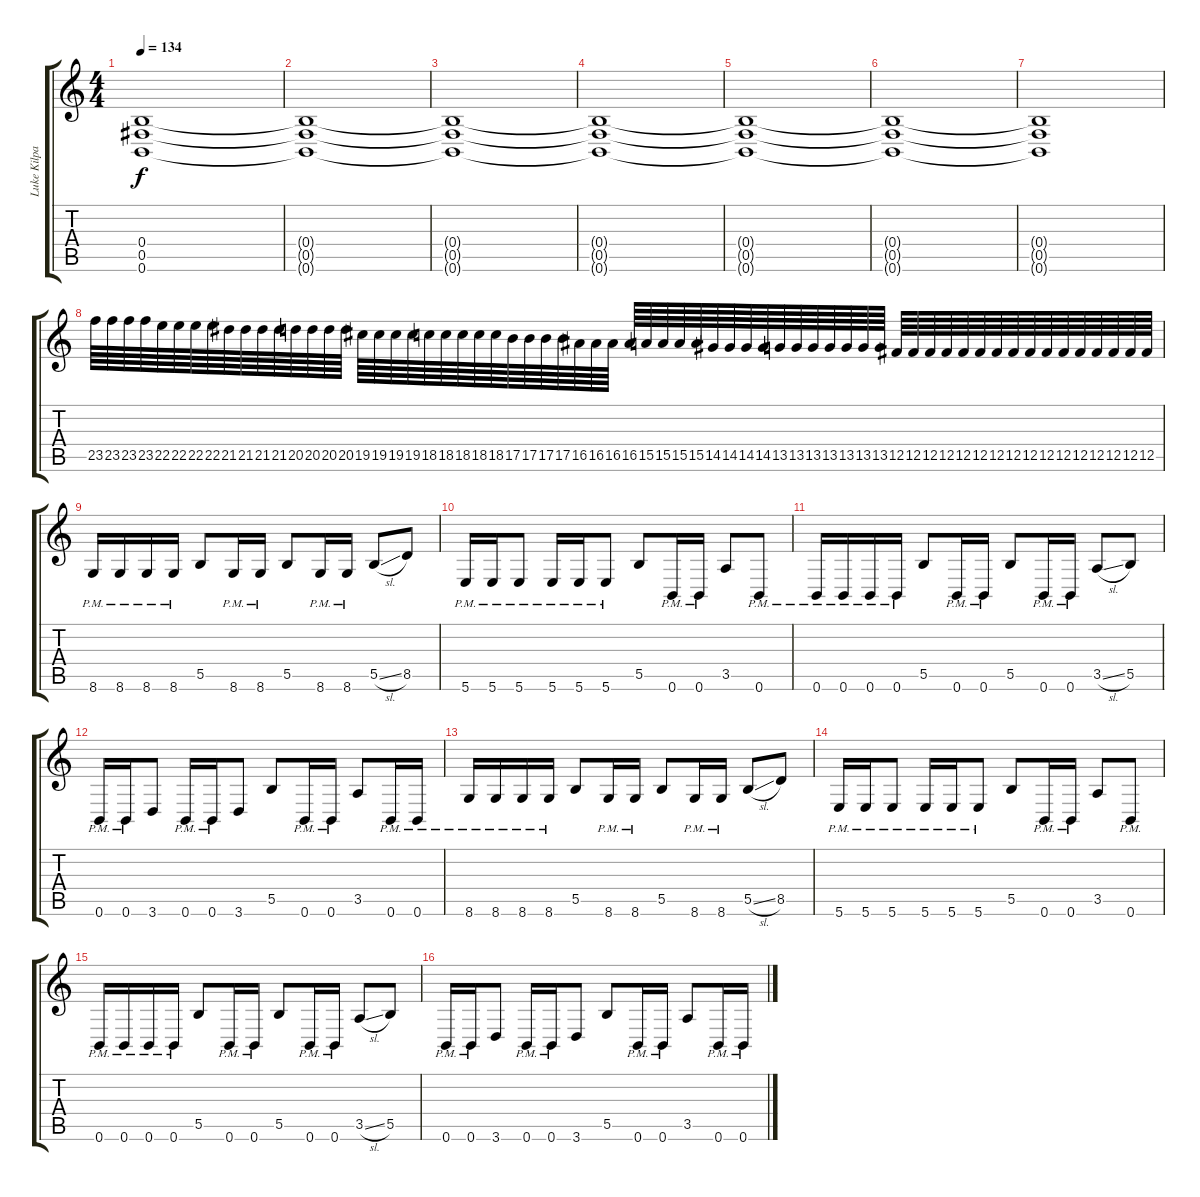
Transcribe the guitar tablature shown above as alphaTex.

\track ("Luke Kilpatric" "Luke Kilpa") {instrument distortionguitar}
\staff {score tabs}
\tuning (Db4 Ab3 E3 B2 Gb2 B1) {hide}
\ts (4 4)
\tempo 134
\clef g2
\ks c
(0.4 0.5 0.6).1{dy f} |
(0.4{t} 0.5{t} 0.6{t}).1 |
(0.4{t} 0.5{t} 0.6{t}).1 |
(0.4{t} 0.5{t} 0.6{t}).1 |
(0.4{t} 0.5{t} 0.6{t}).1 |
(0.4{t} 0.5{t} 0.6{t}).1 |
(0.4{t} 0.5{t} 0.6{t}).1 |
23.5.64 23.5.64 23.5.64 23.5.64 22.5.64 22.5.64 22.5.64 22.5.64 21.5.64 21.5.64 21.5.64 21.5.64 20.5.64 20.5.64 20.5.64 20.5.64 19.5.64 19.5.64 19.5.64 19.5.64 18.5.64 18.5.64 18.5.64 18.5.64 18.5.64 17.5.64 17.5.64 17.5.64 17.5.64 16.5.64 16.5.64 16.5.64 16.5.64 15.5.64 15.5.64 15.5.64 15.5.64 14.5.64 14.5.64 14.5.64 14.5.64 13.5.64 13.5.64 13.5.64 13.5.64 13.5.64 13.5.64 13.5.64 12.5.64 12.5.64 12.5.64 12.5.64 12.5.64 12.5.64 12.5.64 12.5.64 12.5.64 12.5.64 12.5.64 12.5.64 12.5.64 12.5.64 12.5.64 12.5.64 |
8.6{pm}.16 8.6{pm}.16 8.6{pm}.16 8.6{pm}.16 5.5.8 8.6{pm}.16 8.6{pm}.16 5.5.8 8.6{pm}.16 8.6{pm}.16 5.5{sl}.8 8.5.8 |
5.6{pm}.16 5.6{pm}.16 5.6{pm}.8 5.6{pm}.16 5.6{pm}.16 5.6{pm}.8 5.5.8 0.6{pm}.16 0.6{pm}.16 3.5.8 0.6{pm}.8 |
0.6{pm}.16 0.6{pm}.16 0.6{pm}.16 0.6{pm}.16 5.5.8 0.6{pm}.16 0.6{pm}.16 5.5.8 0.6{pm}.16 0.6{pm}.16 3.5{sl}.8 5.5.8 |
0.6{pm}.16 0.6{pm}.16 3.6.8 0.6{pm}.16 0.6{pm}.16 3.6.8 5.5.8 0.6{pm}.16 0.6{pm}.16 3.5.8 0.6{pm}.16 0.6{pm}.16 |
8.6{pm}.16 8.6{pm}.16 8.6{pm}.16 8.6{pm}.16 5.5.8 8.6{pm}.16 8.6{pm}.16 5.5.8 8.6{pm}.16 8.6{pm}.16 5.5{sl}.8 8.5.8 |
5.6{pm}.16 5.6{pm}.16 5.6{pm}.8 5.6{pm}.16 5.6{pm}.16 5.6{pm}.8 5.5.8 0.6{pm}.16 0.6{pm}.16 3.5.8 0.6{pm}.8 |
0.6{pm}.16 0.6{pm}.16 0.6{pm}.16 0.6{pm}.16 5.5.8 0.6{pm}.16 0.6{pm}.16 5.5.8 0.6{pm}.16 0.6{pm}.16 3.5{sl}.8 5.5.8 |
0.6{pm}.16 0.6{pm}.16 3.6.8 0.6{pm}.16 0.6{pm}.16 3.6.8 5.5.8 0.6{pm}.16 0.6{pm}.16 3.5.8 0.6{pm}.16 0.6{pm}.16
